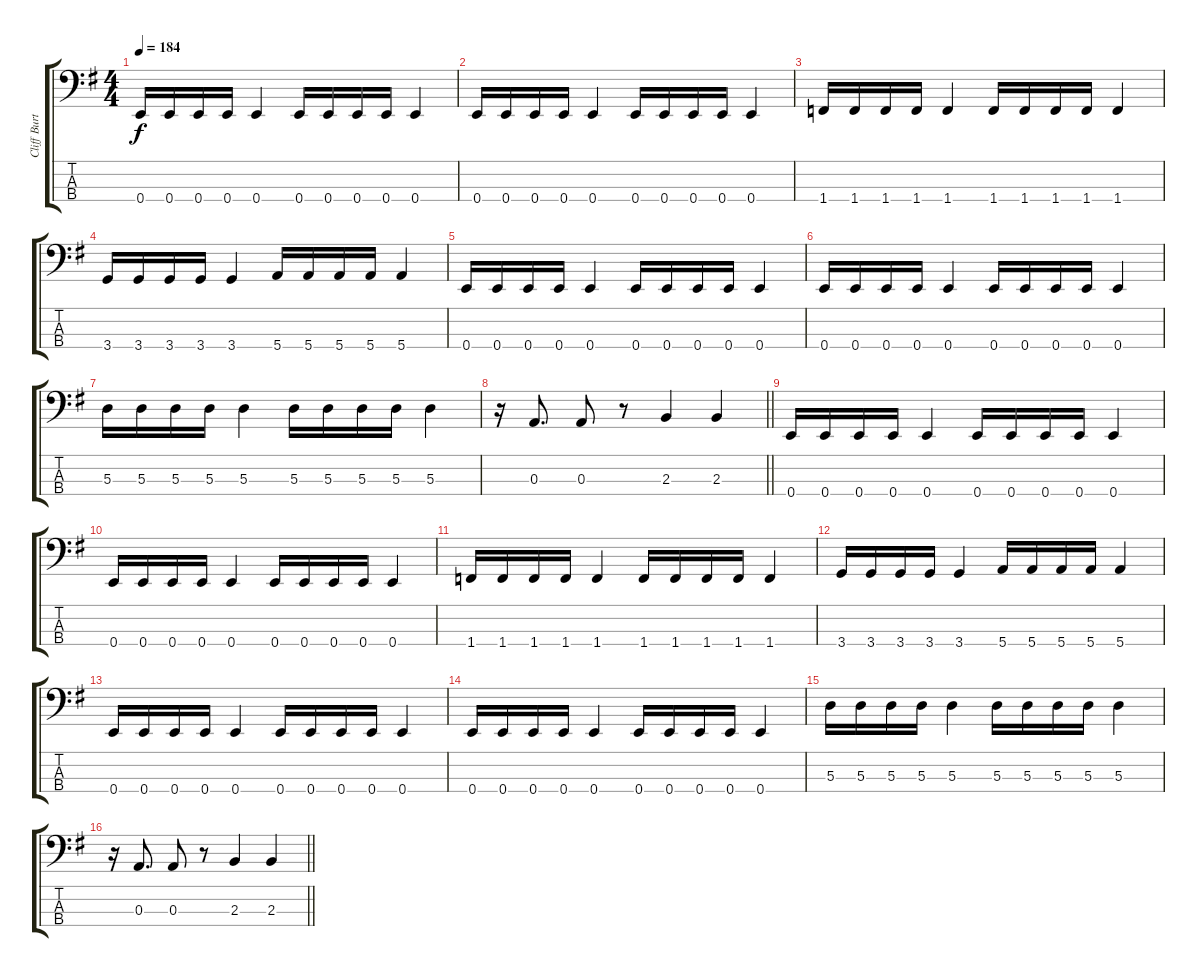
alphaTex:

\track ("Cliff Burton" "Cliff Burt") {instrument electricbassfinger}
\staff {score tabs}
\tuning (G2 D2 A1 E1) {hide}
\ts (4 4)
\tempo 184
\clef f4
\ks eminor
0.4.16{dy f} 0.4.16 0.4.16 0.4.16 0.4.4 0.4.16 0.4.16 0.4.16 0.4.16 0.4.4 |
0.4.16 0.4.16 0.4.16 0.4.16 0.4.4 0.4.16 0.4.16 0.4.16 0.4.16 0.4.4 |
1.4.16 1.4.16 1.4.16 1.4.16 1.4.4 1.4.16 1.4.16 1.4.16 1.4.16 1.4.4 |
3.4.16 3.4.16 3.4.16 3.4.16 3.4.4 5.4.16 5.4.16 5.4.16 5.4.16 5.4.4 |
0.4.16 0.4.16 0.4.16 0.4.16 0.4.4 0.4.16 0.4.16 0.4.16 0.4.16 0.4.4 |
0.4.16 0.4.16 0.4.16 0.4.16 0.4.4 0.4.16 0.4.16 0.4.16 0.4.16 0.4.4 |
5.3.16 5.3.16 5.3.16 5.3.16 5.3.4 5.3.16 5.3.16 5.3.16 5.3.16 5.3.4 |
\barLineRight lightlight
r.16 0.3.8{d} 0.3.8 r.8 2.3.4 2.3.4 |
0.4.16 0.4.16 0.4.16 0.4.16 0.4.4 0.4.16 0.4.16 0.4.16 0.4.16 0.4.4 |
0.4.16 0.4.16 0.4.16 0.4.16 0.4.4 0.4.16 0.4.16 0.4.16 0.4.16 0.4.4 |
1.4.16 1.4.16 1.4.16 1.4.16 1.4.4 1.4.16 1.4.16 1.4.16 1.4.16 1.4.4 |
3.4.16 3.4.16 3.4.16 3.4.16 3.4.4 5.4.16 5.4.16 5.4.16 5.4.16 5.4.4 |
0.4.16 0.4.16 0.4.16 0.4.16 0.4.4 0.4.16 0.4.16 0.4.16 0.4.16 0.4.4 |
0.4.16 0.4.16 0.4.16 0.4.16 0.4.4 0.4.16 0.4.16 0.4.16 0.4.16 0.4.4 |
5.3.16 5.3.16 5.3.16 5.3.16 5.3.4 5.3.16 5.3.16 5.3.16 5.3.16 5.3.4 |
\barLineRight lightlight
r.16 0.3.8{d} 0.3.8 r.8 2.3.4 2.3.4
